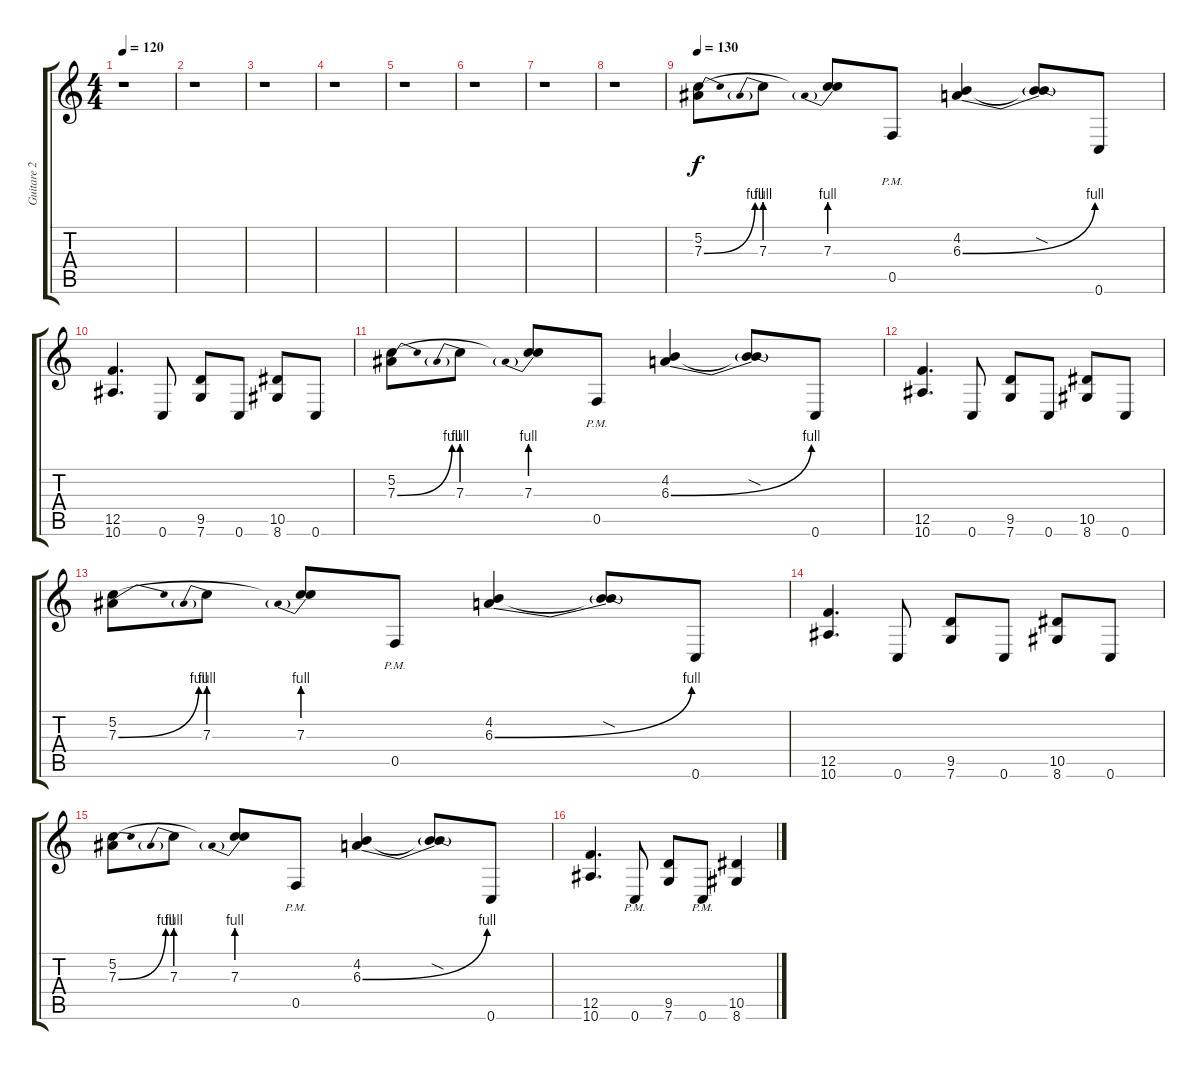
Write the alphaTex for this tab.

\track ("Guitare 2" "Guitare 2") {instrument distortionguitar}
\staff {score tabs}
\tuning (C4 G3 Eb3 Bb2 F2 C2) {hide}
\ts (4 4)
\tempo 120
\clef g2
\ks c
r.1{dy f} |
r.1 |
r.1 |
r.1 |
r.1 |
r.1 |
r.1 |
r.1 |
\tempo 130
(5.2 7.3{be (bend 0 0 60 4)}).8 7.3{be (prebend 0 4 60 4)}.8 (5.2{t} 7.3{be (prebend 0 4 60 4)}).8 0.5{pm}.8 (4.2 6.3{be (bend 0 0 60 4)}).4 (4.2{sod t} 6.3{t}).8 0.6.8 |
(12.5 10.6).4{d} 0.6.8 (9.5 7.6).8 0.6.8 (10.5 8.6).8 0.6.8 |
(5.2 7.3{be (bend 0 0 60 4)}).8 7.3{be (prebend 0 4 60 4)}.8 (5.2{t} 7.3{be (prebend 0 4 60 4)}).8 0.5{pm}.8 (4.2 6.3{be (bend 0 0 60 4)}).4 (4.2{sod t} 6.3{t}).8 0.6.8 |
(12.5 10.6).4{d} 0.6.8 (9.5 7.6).8 0.6.8 (10.5 8.6).8 0.6.8 |
(5.2 7.3{be (bend 0 0 60 4)}).8 7.3{be (prebend 0 4 60 4)}.8 (5.2{t} 7.3{be (prebend 0 4 60 4)}).8 0.5{pm}.8 (4.2 6.3{be (bend 0 0 60 4)}).4 (4.2{sod t} 6.3{t}).8 0.6.8 |
(12.5 10.6).4{d} 0.6.8 (9.5 7.6).8 0.6.8 (10.5 8.6).8 0.6.8 |
(5.2 7.3{be (bend 0 0 60 4)}).8 7.3{be (prebend 0 4 60 4)}.8 (5.2{t} 7.3{be (prebend 0 4 60 4)}).8 0.5{pm}.8 (4.2 6.3{be (bend 0 0 60 4)}).4 (4.2{sod t} 6.3{t}).8 0.6.8 |
(12.5 10.6).4{d} 0.6{pm}.8 (9.5 7.6).8 0.6{pm}.8 (10.5 8.6).4
